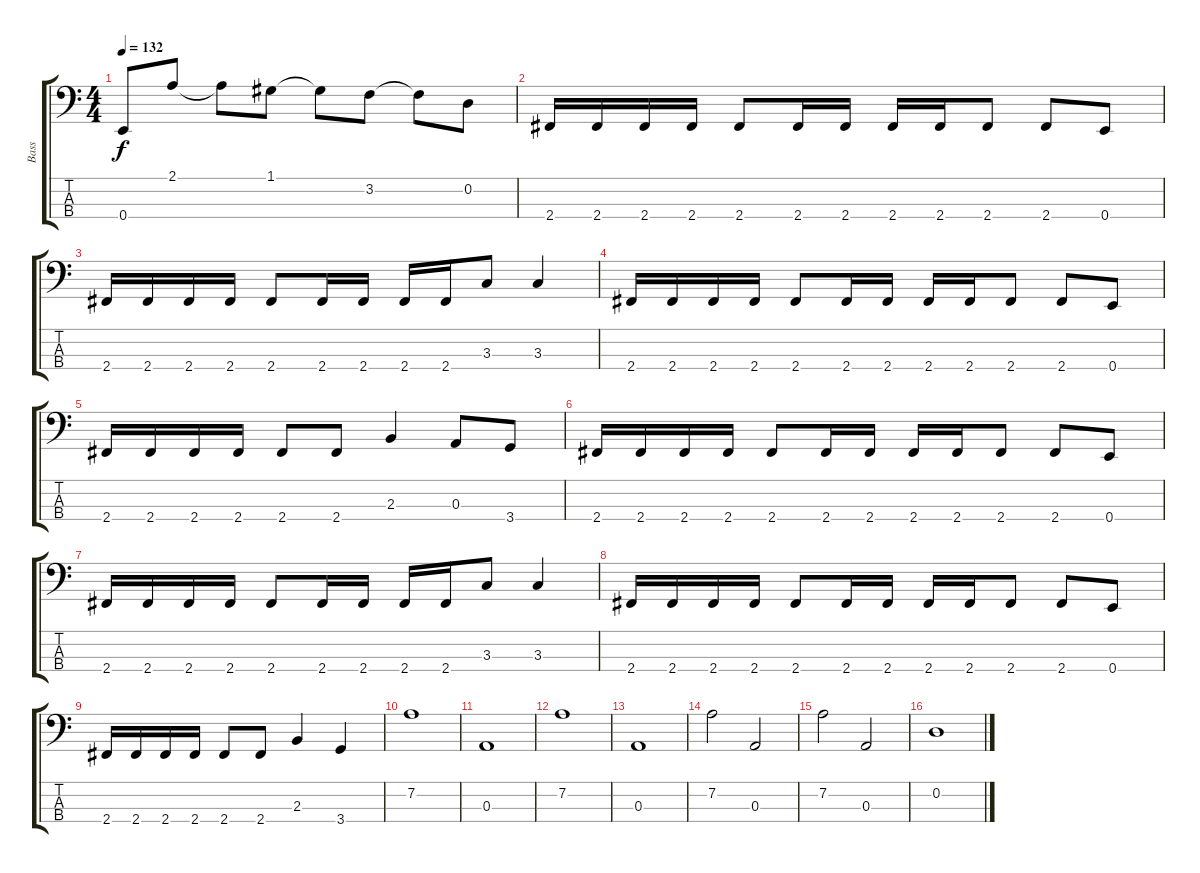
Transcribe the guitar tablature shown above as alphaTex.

\track ("Bass" "Bass") {instrument electricbasspick}
\staff {score tabs}
\tuning (G2 D2 A1 E1) {hide}
\ts (4 4)
\tempo 132
\clef f4
\ks c
0.4.8{dy f} 2.1.8 2.1{t}.8 1.1.8 1.1{t}.8 3.2.8 3.2{t}.8 0.2.8 |
2.4.16 2.4.16 2.4.16 2.4.16 2.4.8 2.4.16 2.4.16 2.4.16 2.4.16 2.4.8 2.4.8 0.4.8 |
2.4.16 2.4.16 2.4.16 2.4.16 2.4.8 2.4.16 2.4.16 2.4.16 2.4.16 3.3.8 3.3.4 |
2.4.16 2.4.16 2.4.16 2.4.16 2.4.8 2.4.16 2.4.16 2.4.16 2.4.16 2.4.8 2.4.8 0.4.8 |
2.4.16 2.4.16 2.4.16 2.4.16 2.4.8 2.4.8 2.3.4 0.3.8 3.4.8 |
2.4.16 2.4.16 2.4.16 2.4.16 2.4.8 2.4.16 2.4.16 2.4.16 2.4.16 2.4.8 2.4.8 0.4.8 |
2.4.16 2.4.16 2.4.16 2.4.16 2.4.8 2.4.16 2.4.16 2.4.16 2.4.16 3.3.8 3.3.4 |
2.4.16 2.4.16 2.4.16 2.4.16 2.4.8 2.4.16 2.4.16 2.4.16 2.4.16 2.4.8 2.4.8 0.4.8 |
2.4.16 2.4.16 2.4.16 2.4.16 2.4.8 2.4.8 2.3.4 3.4.4 |
7.2.1 |
0.3.1 |
7.2.1 |
0.3.1 |
7.2.2 0.3.2 |
7.2.2 0.3.2 |
0.2.1
